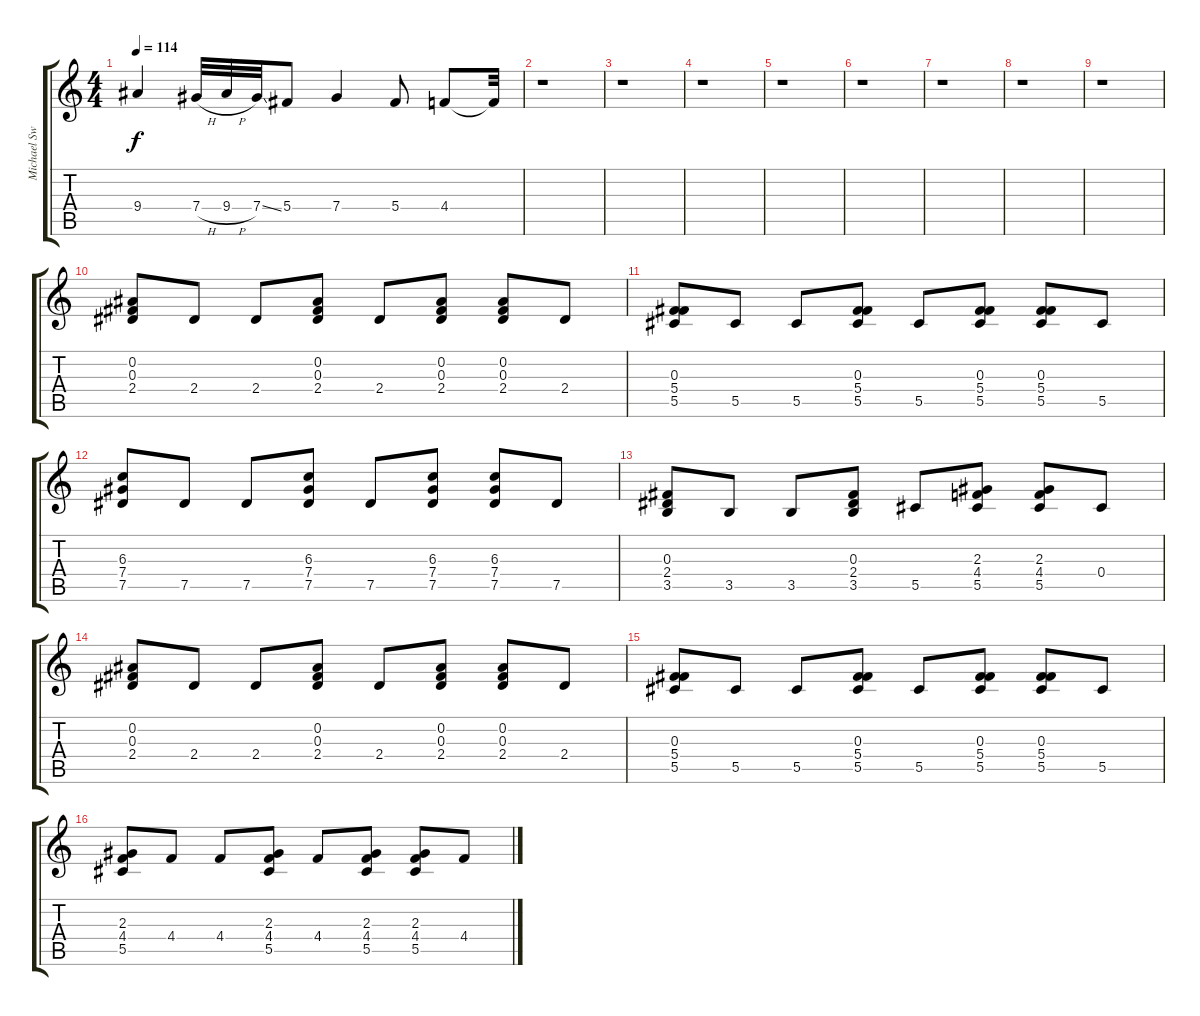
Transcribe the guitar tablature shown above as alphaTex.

\track ("Michael Sweet (Lead 1)" "Michael Sw") {instrument distortionguitar}
\staff {score tabs}
\tuning (Eb4 Bb3 Gb3 Db3 Ab2 Eb2) {hide}
\ts (4 4)
\tempo 114
\clef g2
\ks c
9.4.4{dy f} 7.4{h}.32 9.4{h}.32 7.4{ss}.32 5.4.8 7.4.4 5.4.8 4.4.8 4.4{t}.32 |
r.1 |
r.1 |
r.1 |
r.1 |
r.1 |
r.1 |
r.1 |
r.1 |
(0.2 0.3 2.4).8 2.4.8 2.4.8 (0.2 0.3 2.4).8 2.4.8 (0.2 0.3 2.4).8 (0.2 0.3 2.4).8 2.4.8 |
(0.3 5.4 5.5).8 5.5.8 5.5.8 (0.3 5.4 5.5).8 5.5.8 (0.3 5.4 5.5).8 (0.3 5.4 5.5).8 5.5.8 |
(6.3 7.4 7.5).8 7.5.8 7.5.8 (6.3 7.4 7.5).8 7.5.8 (6.3 7.4 7.5).8 (6.3 7.4 7.5).8 7.5.8 |
(0.3 2.4 3.5).8 3.5.8 3.5.8 (0.3 2.4 3.5).8 5.5.8 (2.3 4.4 5.5).8 (2.3 4.4 5.5).8 0.4.8 |
(0.2 0.3 2.4).8 2.4.8 2.4.8 (0.2 0.3 2.4).8 2.4.8 (0.2 0.3 2.4).8 (0.2 0.3 2.4).8 2.4.8 |
(0.3 5.4 5.5).8 5.5.8 5.5.8 (0.3 5.4 5.5).8 5.5.8 (0.3 5.4 5.5).8 (0.3 5.4 5.5).8 5.5.8 |
(2.3 4.4 5.5).8 4.4.8 4.4.8 (2.3 4.4 5.5).8 4.4.8 (2.3 4.4 5.5).8 (2.3 4.4 5.5).8 4.4.8
